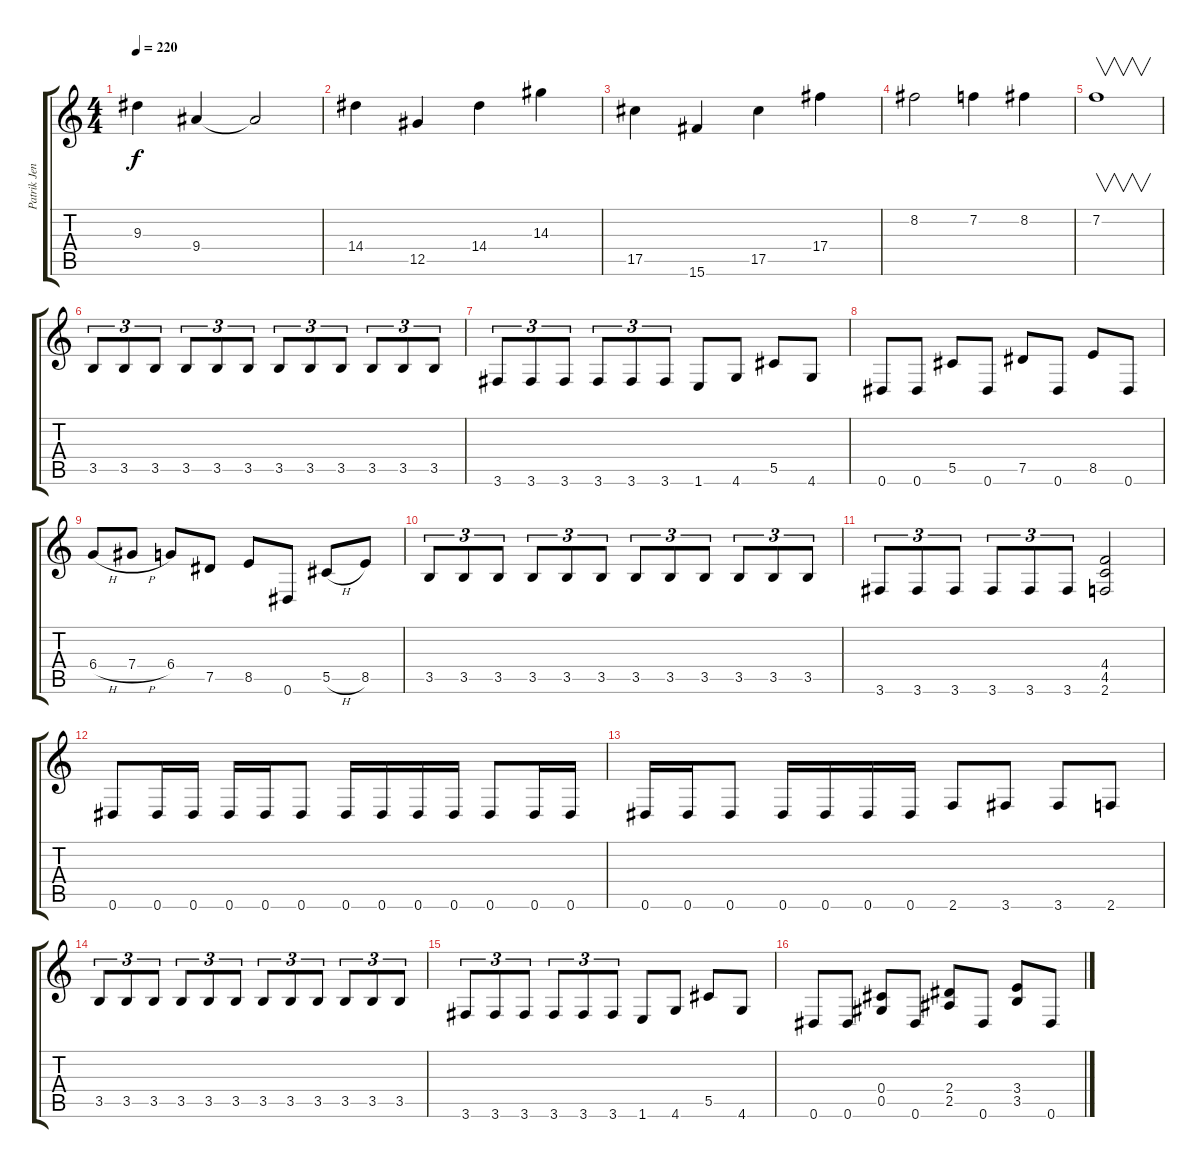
\track ("Patrik Jensen" "Patrik Jen") {instrument distortionguitar}
\staff {score tabs}
\tuning (Eb4 Bb3 Gb3 Db3 Ab2 Eb2) {hide}
\ts (4 4)
\tempo 220
\clef g2
\ks c
9.3.4{dy f} 9.4.4 9.4{t}.2 |
14.4.4 12.5.4 14.4.4 14.3.4 |
17.5.4 15.6.4 17.5.4 17.4.4 |
8.2.2 7.2.4 8.2.4 |
7.2.1{v} |
3.5.8{tu (3 2)} 3.5.8{tu (3 2)} 3.5.8{tu (3 2)} 3.5.8{tu (3 2)} 3.5.8{tu (3 2)} 3.5.8{tu (3 2)} 3.5.8{tu (3 2)} 3.5.8{tu (3 2)} 3.5.8{tu (3 2)} 3.5.8{tu (3 2)} 3.5.8{tu (3 2)} 3.5.8{tu (3 2)} |
3.6.8{tu (3 2)} 3.6.8{tu (3 2)} 3.6.8{tu (3 2)} 3.6.8{tu (3 2)} 3.6.8{tu (3 2)} 3.6.8{tu (3 2)} 1.6.8 4.6.8 5.5.8 4.6.8 |
0.6.8 0.6.8 5.5.8 0.6.8 7.5.8 0.6.8 8.5.8 0.6.8 |
6.4{h}.8 7.4{h}.8 6.4.8 7.5.8 8.5.8 0.6.8 5.5{h}.8 8.5.8 |
3.5.8{tu (3 2)} 3.5.8{tu (3 2)} 3.5.8{tu (3 2)} 3.5.8{tu (3 2)} 3.5.8{tu (3 2)} 3.5.8{tu (3 2)} 3.5.8{tu (3 2)} 3.5.8{tu (3 2)} 3.5.8{tu (3 2)} 3.5.8{tu (3 2)} 3.5.8{tu (3 2)} 3.5.8{tu (3 2)} |
3.6.8{tu (3 2)} 3.6.8{tu (3 2)} 3.6.8{tu (3 2)} 3.6.8{tu (3 2)} 3.6.8{tu (3 2)} 3.6.8{tu (3 2)} (4.4 4.5 2.6).2 |
0.6.8 0.6.16 0.6.16 0.6.16 0.6.16 0.6.8 0.6.16 0.6.16 0.6.16 0.6.16 0.6.8 0.6.16 0.6.16 |
0.6.16 0.6.16 0.6.8 0.6.16 0.6.16 0.6.16 0.6.16 2.6.8 3.6.8 3.6.8 2.6.8 |
3.5.8{tu (3 2)} 3.5.8{tu (3 2)} 3.5.8{tu (3 2)} 3.5.8{tu (3 2)} 3.5.8{tu (3 2)} 3.5.8{tu (3 2)} 3.5.8{tu (3 2)} 3.5.8{tu (3 2)} 3.5.8{tu (3 2)} 3.5.8{tu (3 2)} 3.5.8{tu (3 2)} 3.5.8{tu (3 2)} |
3.6.8{tu (3 2)} 3.6.8{tu (3 2)} 3.6.8{tu (3 2)} 3.6.8{tu (3 2)} 3.6.8{tu (3 2)} 3.6.8{tu (3 2)} 1.6.8 4.6.8 5.5.8 4.6.8 |
0.6.8 0.6.8 (0.4 0.5).8 0.6.8 (2.4 2.5).8 0.6.8 (3.4 3.5).8 0.6.8
